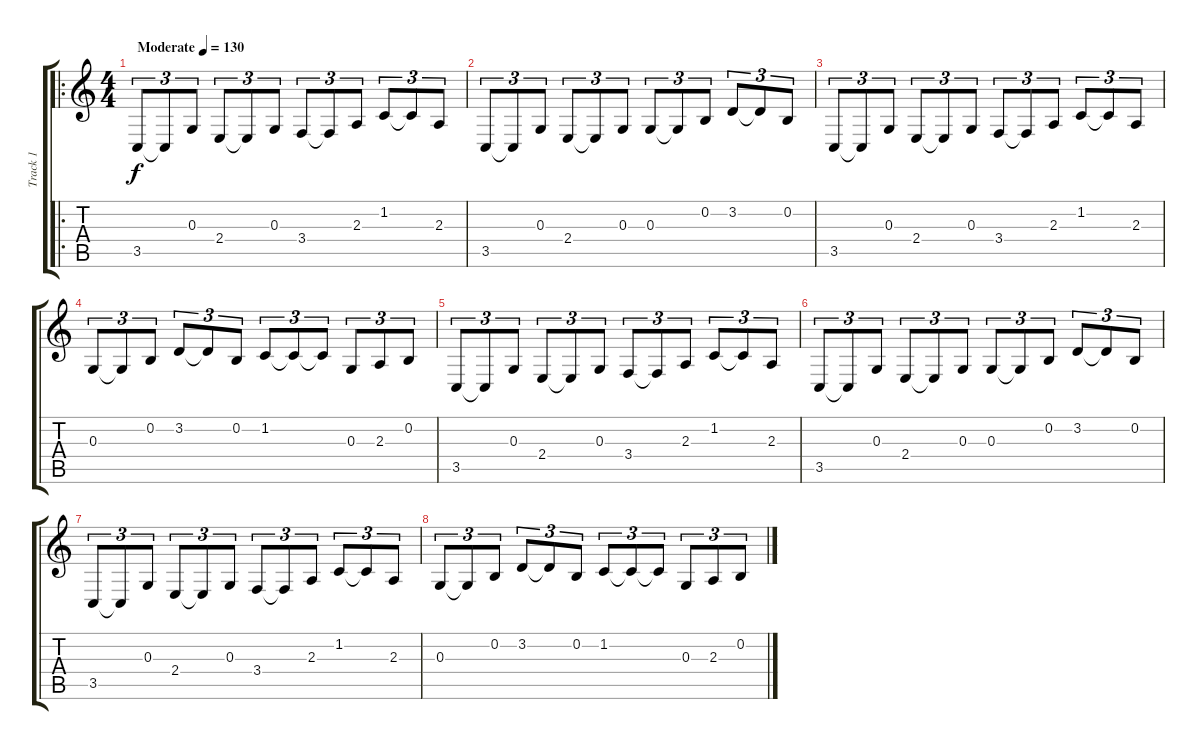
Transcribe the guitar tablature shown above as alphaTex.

\track ("Track 1" "Track 1") {instrument lead5charang}
\staff {score tabs}
\tuning (E4 B3 G3 D3 A2 E2) {hide}
\ro
\ts (4 4)
\tempo (130 "Moderate")
\clef g2
\ks c
3.5.8{tu (3 2) dy f instrument lead5charang} 3.5{t}.8{tu (3 2)} 0.3.8{tu (3 2)} 2.4.8{tu (3 2)} 2.4{t}.8{tu (3 2)} 0.3.8{tu (3 2)} 3.4.8{tu (3 2)} 3.4{t}.8{tu (3 2)} 2.3.8{tu (3 2)} 1.2.8{tu (3 2)} 1.2{t}.8{tu (3 2)} 2.3.8{tu (3 2)} |
3.5.8{tu (3 2)} 3.5{t}.8{tu (3 2)} 0.3.8{tu (3 2)} 2.4.8{tu (3 2)} 2.4{t}.8{tu (3 2)} 0.3.8{tu (3 2)} 0.3.8{tu (3 2)} 0.3{t}.8{tu (3 2)} 0.2.8{tu (3 2)} 3.2.8{tu (3 2)} 3.2{t}.8{tu (3 2)} 0.2.8{tu (3 2)} |
3.5.8{tu (3 2)} 3.5{t}.8{tu (3 2)} 0.3.8{tu (3 2)} 2.4.8{tu (3 2)} 2.4{t}.8{tu (3 2)} 0.3.8{tu (3 2)} 3.4.8{tu (3 2)} 3.4{t}.8{tu (3 2)} 2.3.8{tu (3 2)} 1.2.8{tu (3 2)} 1.2{t}.8{tu (3 2)} 2.3.8{tu (3 2)} |
0.3.8{tu (3 2)} 0.3{t}.8{tu (3 2)} 0.2.8{tu (3 2)} 3.2.8{tu (3 2)} 3.2{t}.8{tu (3 2)} 0.2.8{tu (3 2)} 1.2.8{tu (3 2)} 1.2{t}.8{tu (3 2)} 1.2{t}.8{tu (3 2)} 0.3.8{tu (3 2)} 2.3.8{tu (3 2)} 0.2.8{tu (3 2)} |
3.5.8{tu (3 2)} 3.5{t}.8{tu (3 2)} 0.3.8{tu (3 2)} 2.4.8{tu (3 2)} 2.4{t}.8{tu (3 2)} 0.3.8{tu (3 2)} 3.4.8{tu (3 2)} 3.4{t}.8{tu (3 2)} 2.3.8{tu (3 2)} 1.2.8{tu (3 2)} 1.2{t}.8{tu (3 2)} 2.3.8{tu (3 2)} |
3.5.8{tu (3 2)} 3.5{t}.8{tu (3 2)} 0.3.8{tu (3 2)} 2.4.8{tu (3 2)} 2.4{t}.8{tu (3 2)} 0.3.8{tu (3 2)} 0.3.8{tu (3 2)} 0.3{t}.8{tu (3 2)} 0.2.8{tu (3 2)} 3.2.8{tu (3 2)} 3.2{t}.8{tu (3 2)} 0.2.8{tu (3 2)} |
3.5.8{tu (3 2)} 3.5{t}.8{tu (3 2)} 0.3.8{tu (3 2)} 2.4.8{tu (3 2)} 2.4{t}.8{tu (3 2)} 0.3.8{tu (3 2)} 3.4.8{tu (3 2)} 3.4{t}.8{tu (3 2)} 2.3.8{tu (3 2)} 1.2.8{tu (3 2)} 1.2{t}.8{tu (3 2)} 2.3.8{tu (3 2)} |
0.3.8{tu (3 2)} 0.3{t}.8{tu (3 2)} 0.2.8{tu (3 2)} 3.2.8{tu (3 2)} 3.2{t}.8{tu (3 2)} 0.2.8{tu (3 2)} 1.2.8{tu (3 2)} 1.2{t}.8{tu (3 2)} 1.2{t}.8{tu (3 2)} 0.3.8{tu (3 2)} 2.3.8{tu (3 2)} 0.2.8{tu (3 2)}
